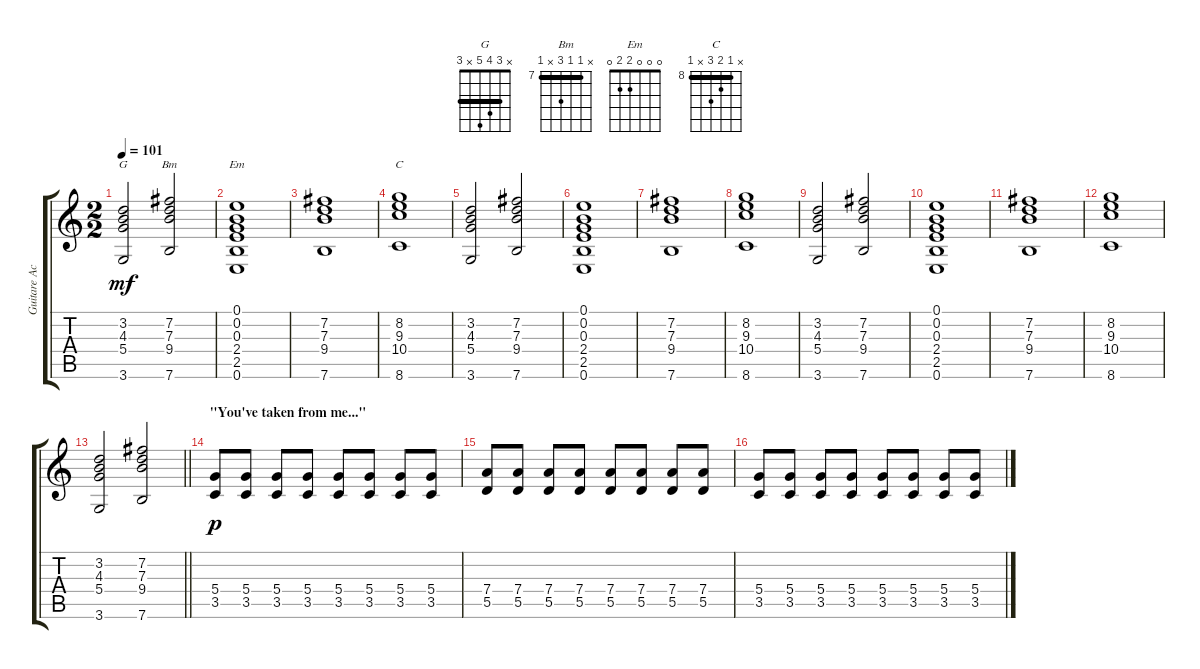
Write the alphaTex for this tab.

\track ("Guitare Acoustique" "Guitare Ac") {instrument acousticguitarnylon}
\staff {score tabs}
\tuning (E4 B3 G3 D3 A2 E2) {hide}
\chord ("G" x 3 4 5 x 3) {barre 3}
\chord ("Bm" x 7 7 9 x 7) {firstfret 7 barre 7}
\chord ("Em" 0 0 0 2 2 0)
\chord ("C" x 8 9 10 x 8) {firstfret 8 barre 8}
\ts (2 2)
\tempo 101
\clef g2
\ks c
(3.2 4.3 5.4 3.6).2{ch "G" dy mf} (7.2 7.3 9.4 7.6).2{ch "Bm"} |
(0.1 0.2 0.3 2.4 2.5 0.6).1{ch "Em"} |
(7.2 7.3 9.4 7.6).1 |
(8.2 9.3 10.4 8.6).1{ch "C"} |
(3.2 4.3 5.4 3.6).2 (7.2 7.3 9.4 7.6).2 |
(0.1 0.2 0.3 2.4 2.5 0.6).1 |
(7.2 7.3 9.4 7.6).1 |
(8.2 9.3 10.4 8.6).1 |
(3.2 4.3 5.4 3.6).2 (7.2 7.3 9.4 7.6).2 |
(0.1 0.2 0.3 2.4 2.5 0.6).1 |
(7.2 7.3 9.4 7.6).1 |
(8.2 9.3 10.4 8.6).1 |
\barLineRight lightlight
(3.2 4.3 5.4 3.6).2 (7.2 7.3 9.4 7.6).2 |
\section ("" "\"You've taken from me...\"")
(5.4 3.5).8{dy p} (5.4 3.5).8 (5.4 3.5).8 (5.4 3.5).8 (5.4 3.5).8 (5.4 3.5).8 (5.4 3.5).8 (5.4 3.5).8 |
(7.4 5.5).8 (7.4 5.5).8 (7.4 5.5).8 (7.4 5.5).8 (7.4 5.5).8 (7.4 5.5).8 (7.4 5.5).8 (7.4 5.5).8 |
(5.4 3.5).8 (5.4 3.5).8 (5.4 3.5).8 (5.4 3.5).8 (5.4 3.5).8 (5.4 3.5).8 (5.4 3.5).8 (5.4 3.5).8
